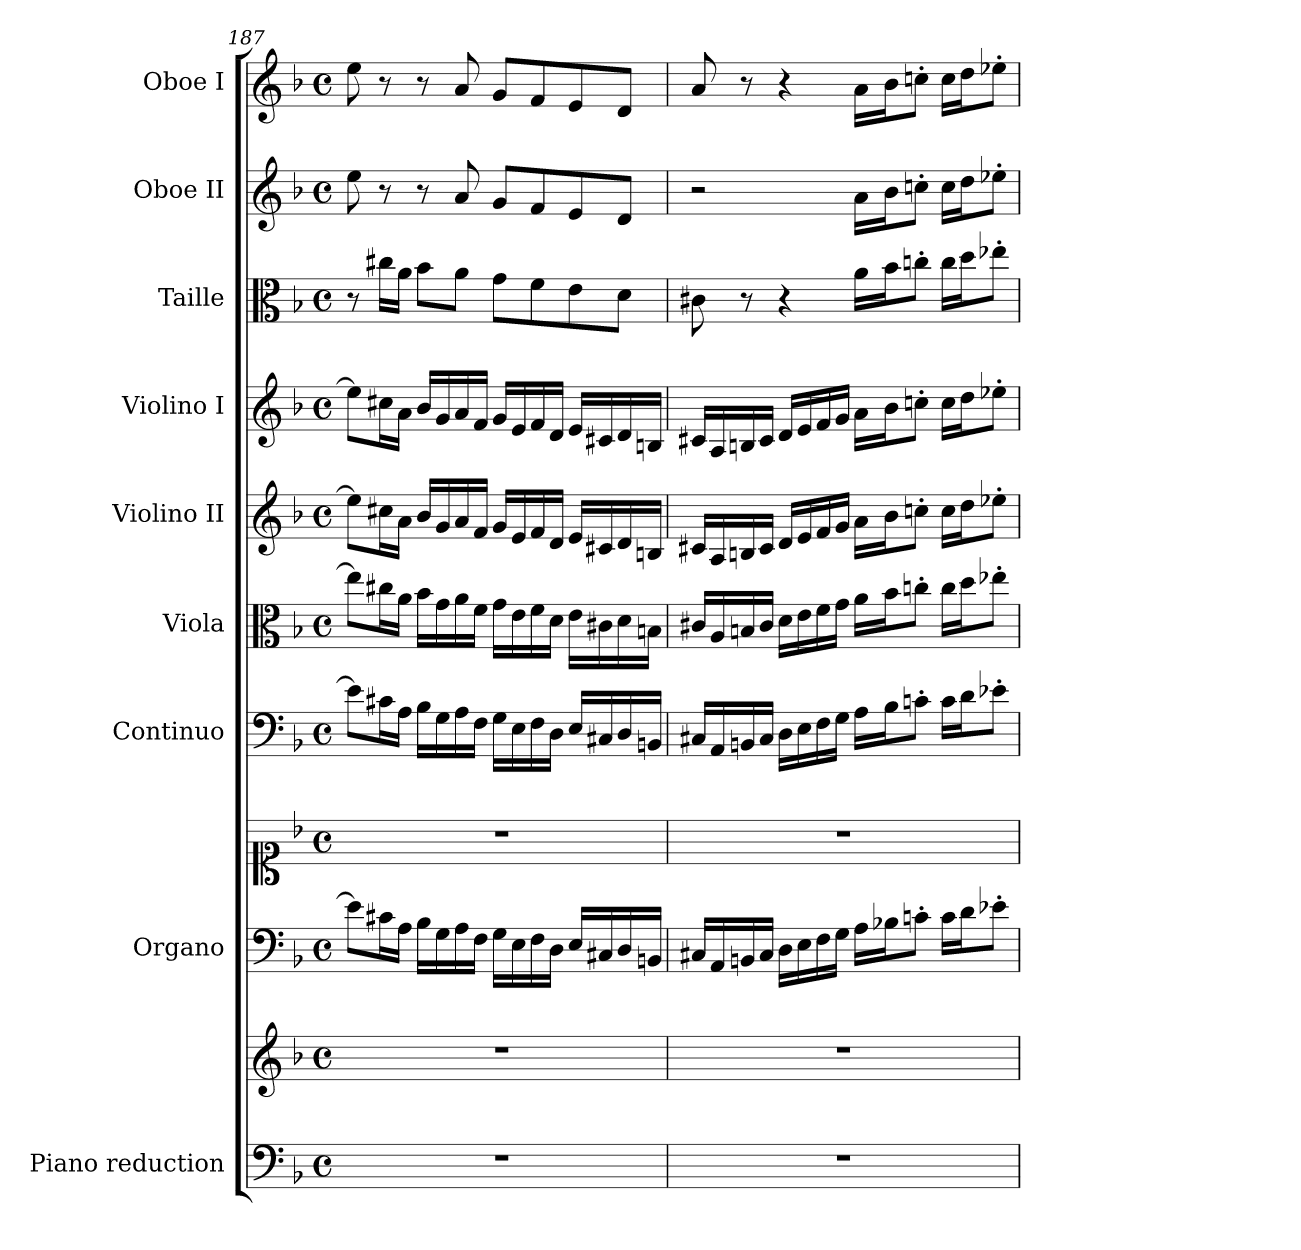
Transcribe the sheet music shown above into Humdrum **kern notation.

**kern	**kern	**kern	**kern	**kern	**kern	**kern	**kern	**kern	**kern	**kern
*part9	*part9	*part8	*part8	*part7	*part6	*part5	*part4	*part3	*part2	*part1
*staff11	*staff10	*staff9	*staff8	*staff7	*staff6	*staff5	*staff4	*staff3	*staff2	*staff1
*I"Piano reduction	*	*I"Organo	*	*I"Continuo	*I"Viola	*I"Violino II	*I"Violino I	*I"Taille	*I"Oboe II	*I"Oboe I
*I'Pno	*	*	*	*	*I'Vla	*I'Vln	*I'Vln	*	*I'Ob	*I'Ob
*clefF4	*clefG2	*clefF4	*clefC1	*clefF4	*clefC3	*clefG2	*clefG2	*clefC3	*clefG2	*clefG2
*k[b-]	*k[b-]	*k[b-]	*k[b-]	*k[b-]	*k[b-]	*k[b-]	*k[b-]	*k[b-]	*k[b-]	*k[b-]
*M4/4	*M4/4	*M4/4	*M4/4	*M4/4	*M4/4	*M4/4	*M4/4	*M4/4	*M4/4	*M4/4
*met(c)	*met(c)	*met(c)	*met(c)	*met(c)	*met(c)	*met(c)	*met(c)	*met(c)	*met(c)	*met(c)
=187	=187	=187	=187	=187	=187	=187	=187	=187	=187	=187
1r	1r	8e\L]	1r	8e\L]	8ee\L]	8ee\L]	8ee\L]	8r	8ee\	8ee\
.	.	16c#X\L	.	16c#X\L	16cc#X\L	16cc#X\L	16cc#X\L	16cc#X\LL	8r	8r
.	.	16A\JJ	.	16A\JJ	16a\JJ	16a\JJ	16a\JJ	16a\JJ	.	.
.	.	16B-\LL	.	16B-\LL	16b-\LL	16b-/LL	16b-/LL	8b-\L	8r	8r
.	.	16G\	.	16G\	16g\	16g/	16g/	.	.	.
.	.	16A\	.	16A\	16a\	16a/	16a/	8a\J	8a/	8a/
.	.	16F\JJ	.	16F\JJ	16f\JJ	16f/JJ	16f/JJ	.	.	.
.	.	16G\LL	.	16G\LL	16g\LL	16g/LL	16g/LL	8g\L	8g/L	8g/L
.	.	16E\	.	16E\	16e\	16e/	16e/	.	.	.
.	.	16F\	.	16F\	16f\	16f/	16f/	8f\	8f/	8f/
.	.	16D\JJ	.	16D\JJ	16d\JJ	16d/JJ	16d/JJ	.	.	.
.	.	16E/LL	.	16E/LL	16e\LL	16e/LL	16e/LL	8e\	8e/	8e/
.	.	16C#X/	.	16C#X/	16c#X\	16c#X/	16c#X/	.	.	.
.	.	16D/	.	16D/	16d\	16d/	16d/	8d\J	8d/J	8d/J
.	.	16BBn/JJ	.	16BBn/JJ	16Bn\JJ	16Bn/JJ	16Bn/JJ	.	.	.
!!LO:PB:g=z
=188	=188	=188	=188	=188	=188	=188	=188	=188	=188	=188
1r	1r	16C#X/LL	1r	16C#X/LL	16c#X/LL	16c#X/LL	16c#X/LL	8c#X\	2r	8a/
.	.	16AA/	.	16AA/	16A/	16A/	16A/	.	.	.
.	.	16BBn/	.	16BBn/	16Bn/	16Bn/	16Bn/	8r	.	8r
.	.	16C#/JJ	.	16C#/JJ	16c#/JJ	16c#/JJ	16c#/JJ	.	.	.
.	.	16D\LL	.	16D\LL	16d\LL	16d/LL	16d/LL	4r	.	4r
.	.	16E\	.	16E\	16e\	16e/	16e/	.	.	.
.	.	16F\	.	16F\	16f\	16f/	16f/	.	.	.
.	.	16G\JJ	.	16G\JJ	16g\JJ	16g/JJ	16g/JJ	.	.	.
.	.	16A\LL	.	16A\LL	16a\LL	16a\LL	16a\LL	16a\LL	16a\LL	16a\LL
.	.	16B-X\J	.	16B-\J	16b-\J	16b-\J	16b-\J	16b-\J	16b-\J	16b-\J
.	.	8cn'\J	.	8cn'\J	8ccn'\J	8ccn'\J	8ccn'\J	8ccn'\J	8ccn'\J	8ccn'\J
.	.	16c\LL	.	16c\LL	16cc\LL	16cc\LL	16cc\LL	16cc\LL	16cc\LL	16cc\LL
.	.	16d\J	.	16d\J	16dd\J	16dd\J	16dd\J	16dd\J	16dd\J	16dd\J
.	.	8e-X'\J	.	8e-X'\J	8ee-X'\J	8ee-X'\J	8ee-X'\J	8ee-X'\J	8ee-X'\J	8ee-X'\J
=	=	=	=	=	=	=	=	=	=	=
*-	*-	*-	*-	*-	*-	*-	*-	*-	*-	*-
